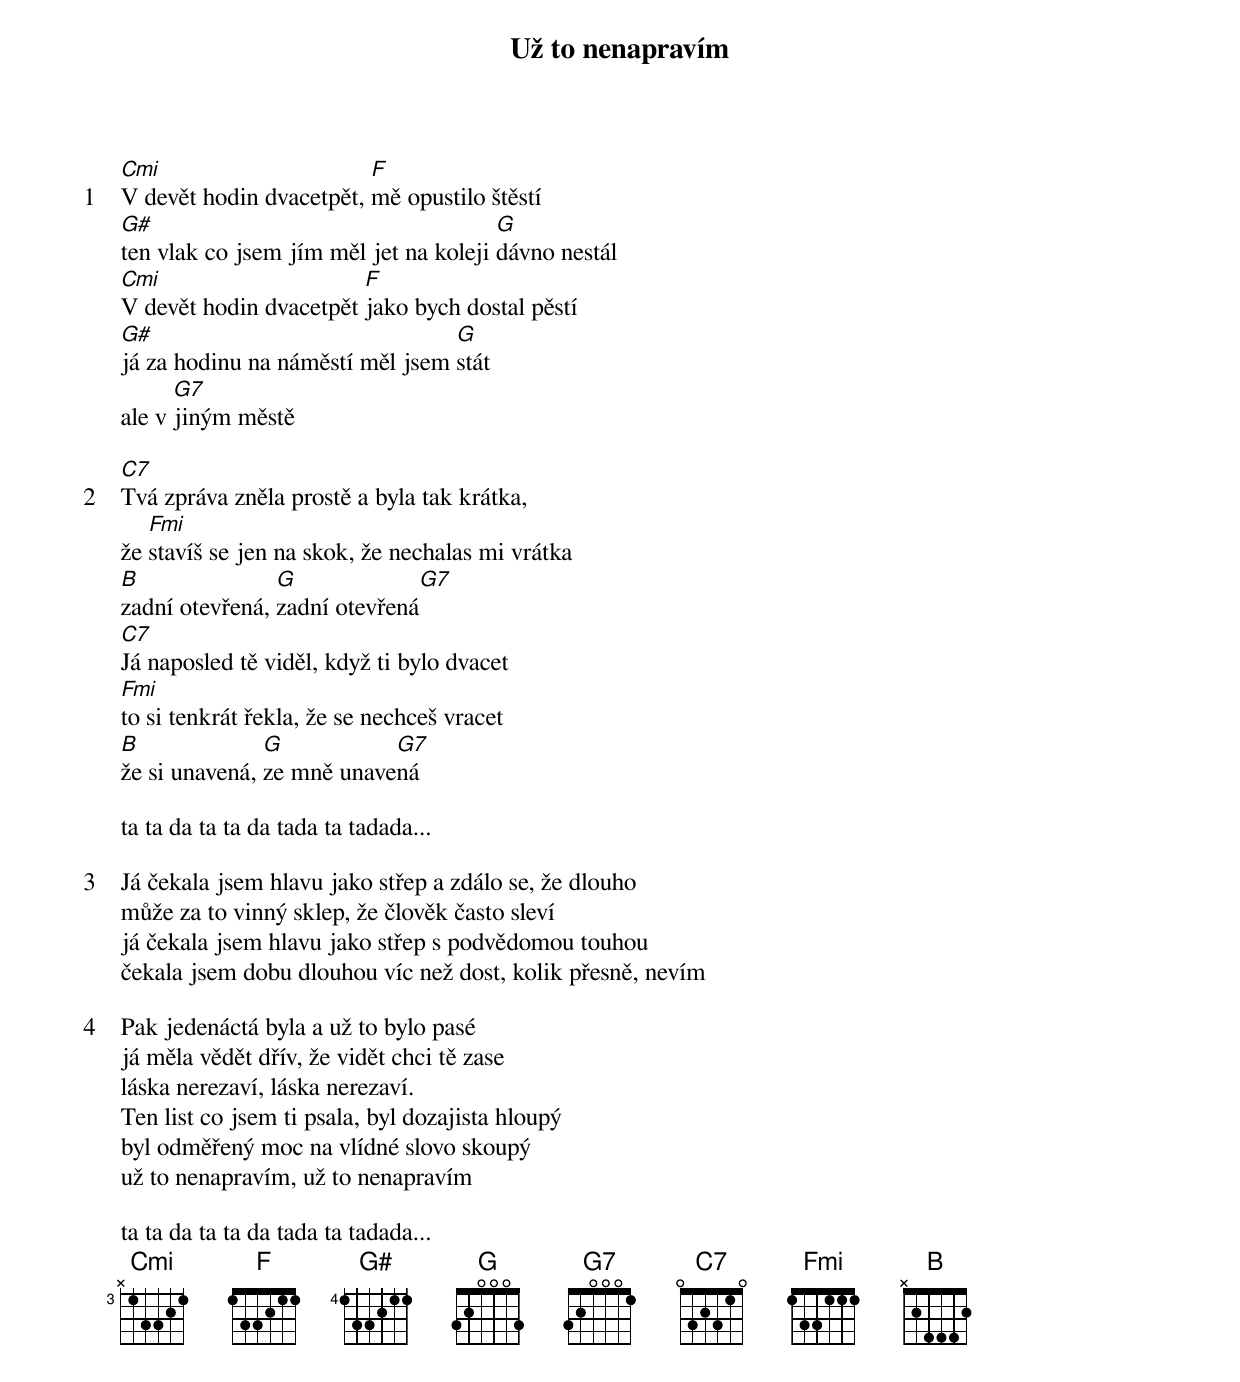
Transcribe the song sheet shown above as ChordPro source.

{title: Už to nenapravím}
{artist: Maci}

{start_of_verse: 1}
[Cmi]V devět hodin dvacetpět, [F]mě opustilo štěstí
[G#]ten vlak co jsem jím měl jet na koleji [G]dávno nestál
[Cmi]V devět hodin dvacetpět [F]jako bych dostal pěstí
[G#]já za hodinu na náměstí měl jsem [G]stát
ale v [G7]jiným městě
{end_of_verse}

{start_of_verse: 2}
[C7]Tvá zpráva zněla prostě a byla tak krátka,
že [Fmi]stavíš se jen na skok, že nechalas mi vrátka
[B]zadní otevřená, [G]zadní otevřená[G7]
[C7]Já naposled tě viděl, když ti bylo dvacet
[Fmi]to si tenkrát řekla, že se nechceš vracet
[B]že si unavená, [G]ze mně unave[G7]ná
{end_of_verse}

{start_of_bridge}
ta ta da ta ta da tada ta tadada...
{end_of_bridge}

{start_of_verse: 3}
Já čekala jsem hlavu jako střep a zdálo se, že dlouho
může za to vinný sklep, že člověk často sleví
já čekala jsem hlavu jako střep s podvědomou touhou
čekala jsem dobu dlouhou víc než dost, kolik přesně, nevím
{end_of_verse}

{start_of_verse: 4}
Pak jedenáctá byla a už to bylo pasé
já měla vědět dřív, že vidět chci tě zase
láska nerezaví, láska nerezaví.
Ten list co jsem ti psala, byl dozajista hloupý
byl odměřený moc na vlídné slovo skoupý
už to nenapravím, už to nenapravím
{end_of_verse}

{start_of_bridge}
ta ta da ta ta da tada ta tadada...
{end_of_bridge}
